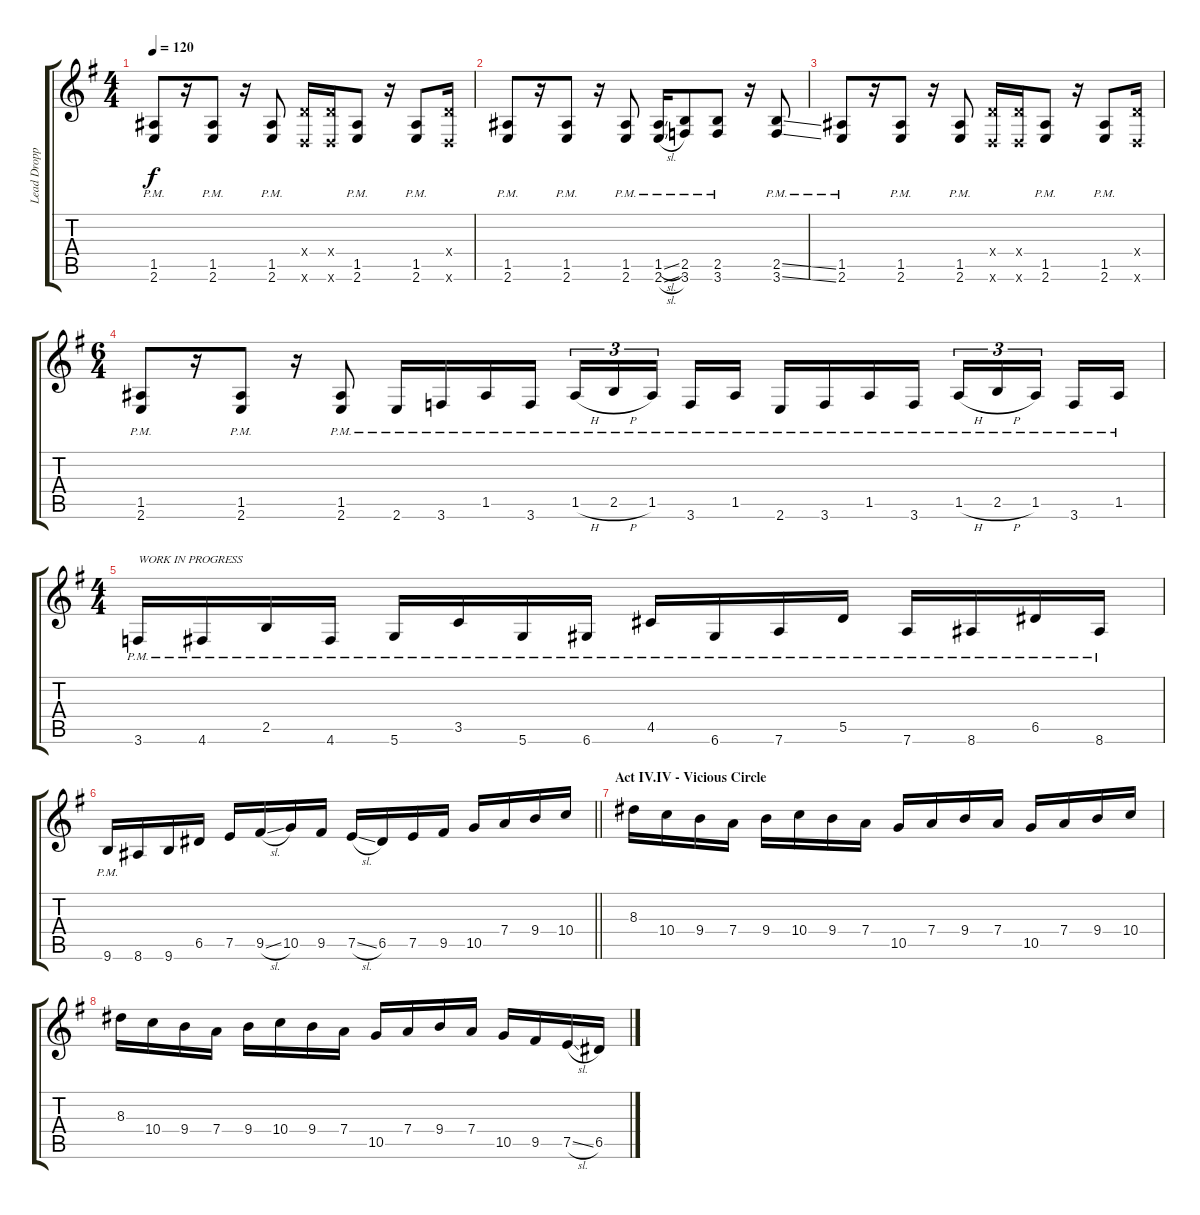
\track ("Lead Dropped D " "Lead Dropp") {instrument distortionguitar}
\staff {score tabs}
\tuning (E4 B3 G3 D3 A2 D2) {hide}
\ts (4 4)
\tempo 120
\clef g2
\ks eminor
(1.5{pm} 2.6{pm}).8{dy f} r.16 (1.5{pm} 2.6{pm}).8 r.16 (1.5{pm} 2.6{pm}).8 (0.4{x} 0.6{x}).16 (0.4{x} 0.6{x}).16 (1.5{pm} 2.6{pm}).8 r.16 (1.5{pm} 2.6{pm}).8 (0.4{x} 0.6{x}).16 |
(1.5{pm} 2.6{pm}).8 r.16 (1.5{pm} 2.6{pm}).8 r.16 (1.5{pm} 2.6{pm}).8 (1.5{sl pm} 2.6{sl pm}).16 (2.5{pm} 3.6{pm}).8 (2.5{pm} 3.6{pm}).8 r.16 (2.5{ss pm} 3.6{ss pm}).8 |
(1.5{pm} 2.6{pm}).8 r.16 (1.5{pm} 2.6{pm}).8 r.16 (1.5{pm} 2.6{pm}).8 (0.4{x} 0.6{x}).16 (0.4{x} 0.6{x}).16 (1.5{pm} 2.6{pm}).8 r.16 (1.5{pm} 2.6{pm}).8 (0.4{x} 0.6{x}).16 |
\ts (6 4)
(1.5{pm} 2.6{pm}).8 r.16 (1.5{pm} 2.6{pm}).8 r.16 (1.5{pm} 2.6{pm}).8 2.6{pm}.16 3.6{pm}.16 1.5{pm}.16 3.6{pm}.16 1.5{h pm}.16{tu (3 2)} 2.5{h pm}.16{tu (3 2)} 1.5{pm}.16{tu (3 2) beam splitsecondary} 3.6{pm}.16 1.5{pm}.16 2.6{pm}.16 3.6{pm}.16 1.5{pm}.16 3.6{pm}.16{beam splitsecondary} 1.5{h pm}.16{tu (3 2)} 2.5{h pm}.16{tu (3 2)} 1.5{pm}.16{tu (3 2) beam splitsecondary} 3.6{pm}.16 1.5{pm}.16 |
\ts (4 4)
3.6{pm}.16{txt "WORK IN PROGRESS"} 4.6{pm}.16 2.5{pm}.16 4.6{pm}.16 5.6{pm}.16 3.5{pm}.16 5.6{pm}.16 6.6{pm}.16 4.5{pm}.16 6.6{pm}.16 7.6{pm}.16 5.5{pm}.16 7.6{pm}.16 8.6{pm}.16 6.5{pm}.16 8.6{pm}.16 |
\barLineRight lightlight
9.6{pm}.16 8.6.16 9.6.16 6.5.16 7.5.16 9.5{sl}.16 10.5.16 9.5.16 7.5{sl}.16 6.5.16 7.5.16 9.5.16 10.5.16 7.4.16 9.4.16 10.4.16 |
\section ("" "Act IV.IV - Vicious Circle")
8.3.16 10.4.16 9.4.16 7.4.16 9.4.16 10.4.16 9.4.16 7.4.16 10.5.16 7.4.16 9.4.16 7.4.16 10.5.16 7.4.16 9.4.16 10.4.16 |
8.3.16 10.4.16 9.4.16 7.4.16 9.4.16 10.4.16 9.4.16 7.4.16 10.5.16 7.4.16 9.4.16 7.4.16 10.5.16 9.5.16 7.5{sl}.16 6.5.16
